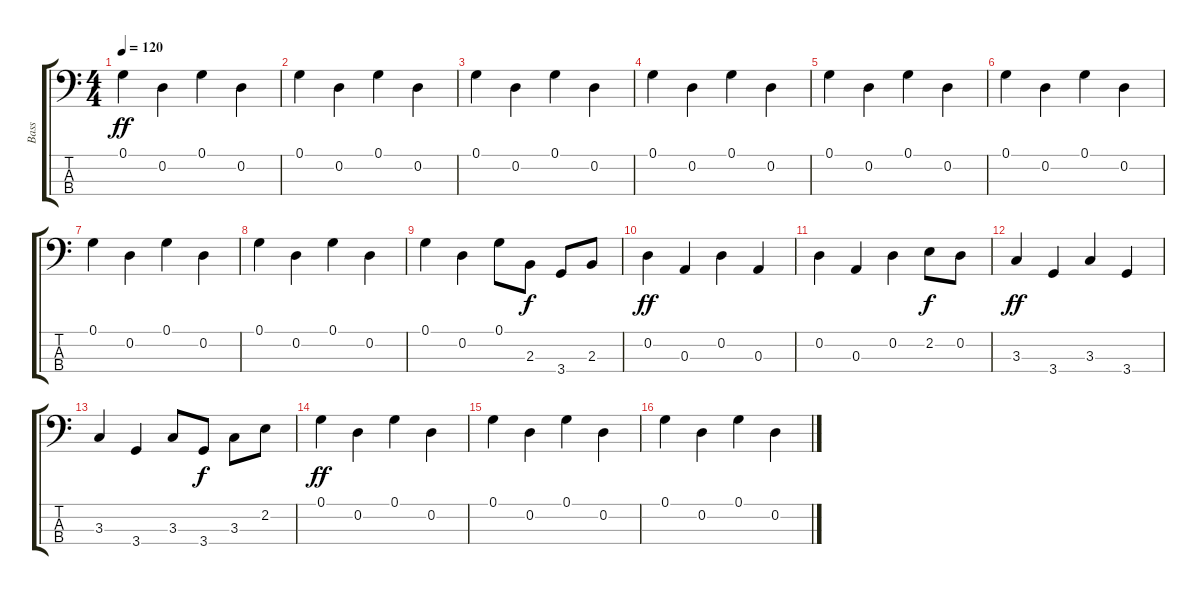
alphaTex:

\track ("Bass" "Bass") {instrument electricbassfinger}
\staff {score tabs}
\tuning (G2 D2 A1 E1) {hide}
\ts (4 4)
\tempo 120
\clef f4
\ks c
0.1.4{dy ff} 0.2.4 0.1.4 0.2.4 |
0.1.4 0.2.4 0.1.4 0.2.4 |
0.1.4 0.2.4 0.1.4 0.2.4 |
0.1.4 0.2.4 0.1.4 0.2.4 |
0.1.4 0.2.4 0.1.4 0.2.4 |
0.1.4 0.2.4 0.1.4 0.2.4 |
0.1.4 0.2.4 0.1.4 0.2.4 |
0.1.4 0.2.4 0.1.4 0.2.4 |
0.1.4 0.2.4 0.1.8 2.3.8{dy f} 3.4.8 2.3.8 |
0.2.4{dy ff} 0.3.4 0.2.4 0.3.4 |
0.2.4 0.3.4 0.2.4 2.2.8{dy f} 0.2.8 |
3.3.4{dy ff} 3.4.4 3.3.4 3.4.4 |
3.3.4 3.4.4 3.3.8 3.4.8{dy f} 3.3.8 2.2.8 |
0.1.4{dy ff} 0.2.4 0.1.4 0.2.4 |
0.1.4 0.2.4 0.1.4 0.2.4 |
0.1.4 0.2.4 0.1.4 0.2.4
